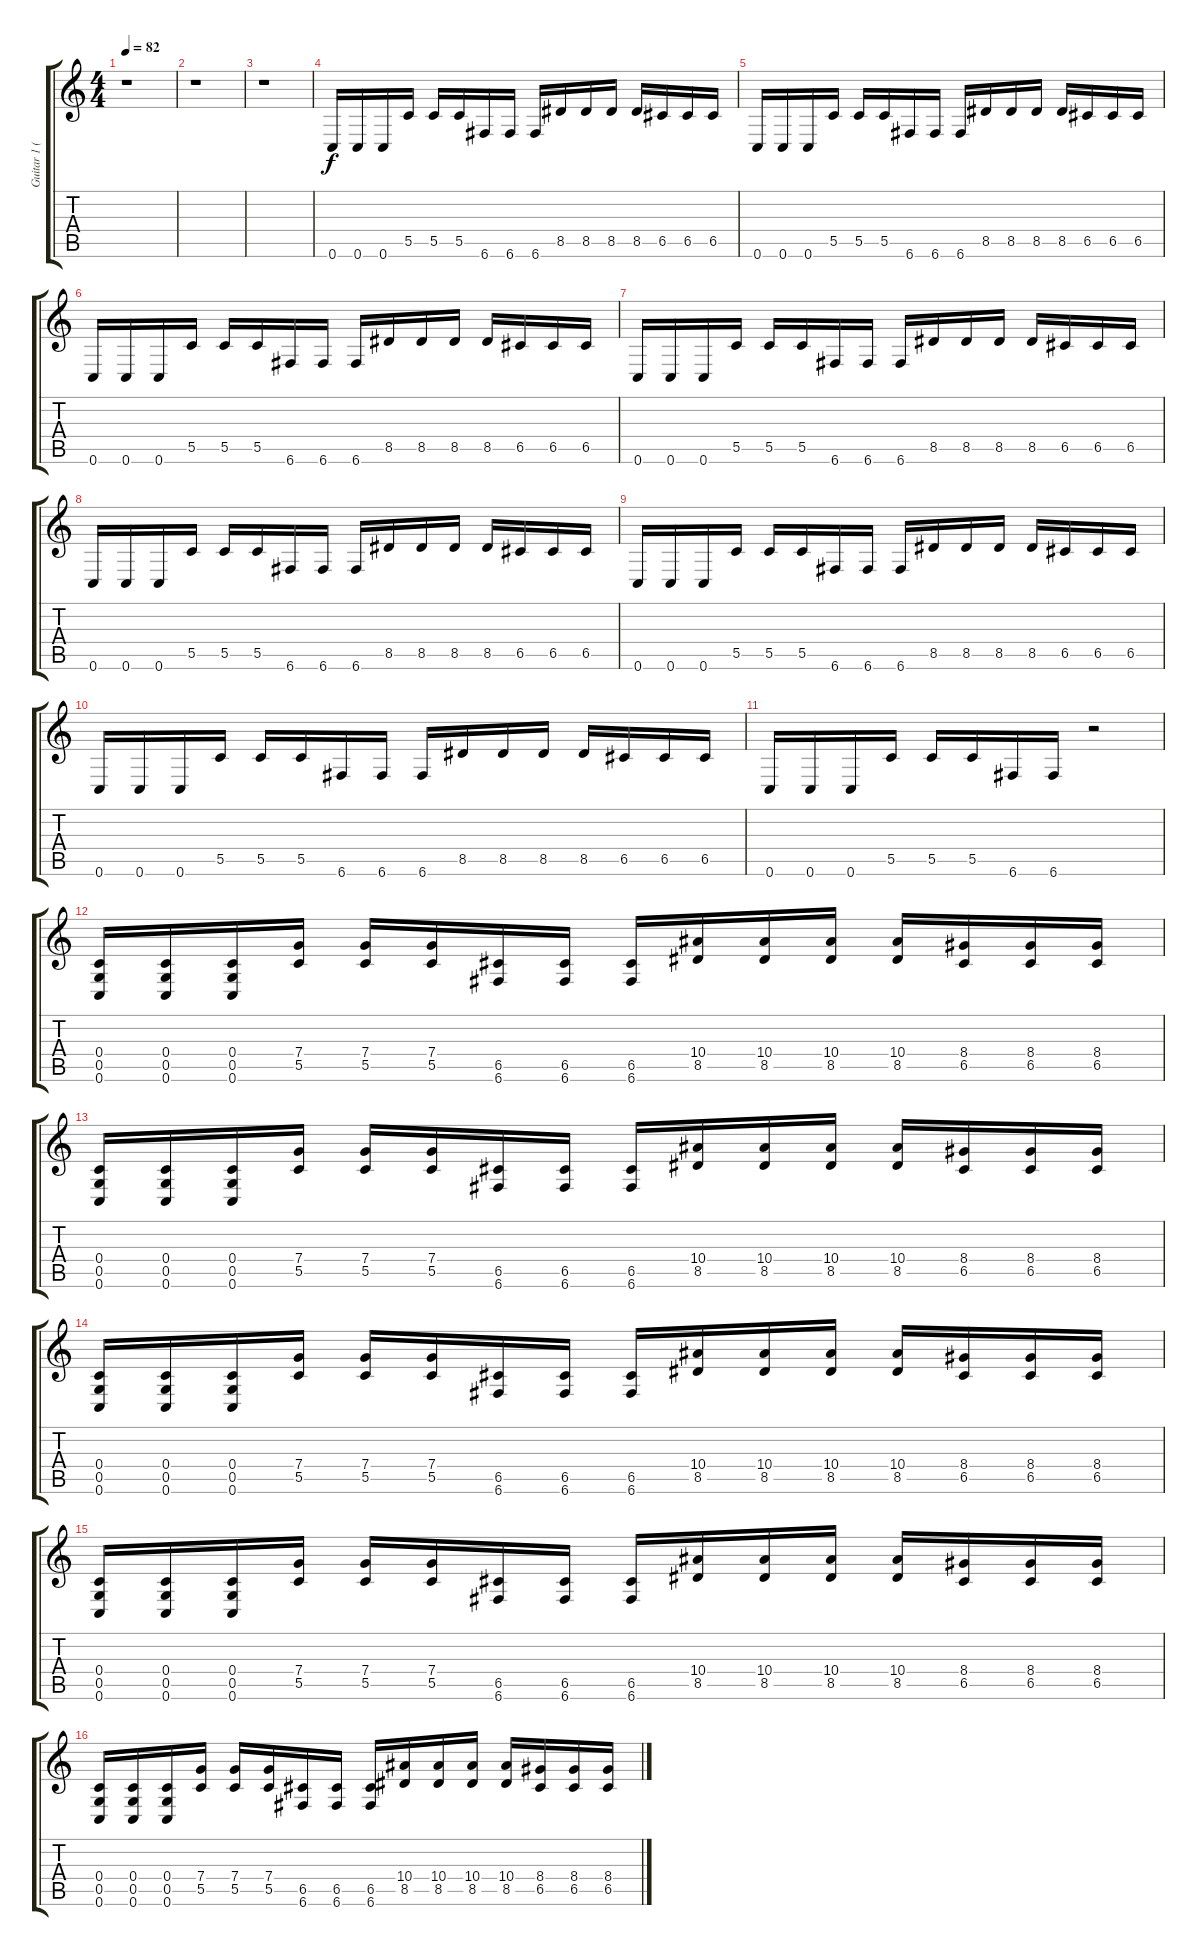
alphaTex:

\track ("Guitar 1 (Heavy Distortion)" "Guitar 1 (") {instrument distortionguitar}
\staff {score tabs}
\tuning (D4 A3 F3 C3 G2 C2) {hide}
\ts (4 4)
\tempo 82
\clef g2
\ks c
r.1{dy f} |
r.1 |
r.1 |
0.6.16 0.6.16 0.6.16 5.5.16 5.5.16 5.5.16 6.6.16 6.6.16 6.6.16 8.5.16 8.5.16 8.5.16 8.5.16 6.5.16 6.5.16 6.5.16 |
0.6.16 0.6.16 0.6.16 5.5.16 5.5.16 5.5.16 6.6.16 6.6.16 6.6.16 8.5.16 8.5.16 8.5.16 8.5.16 6.5.16 6.5.16 6.5.16 |
0.6.16 0.6.16 0.6.16 5.5.16 5.5.16 5.5.16 6.6.16 6.6.16 6.6.16 8.5.16 8.5.16 8.5.16 8.5.16 6.5.16 6.5.16 6.5.16 |
0.6.16 0.6.16 0.6.16 5.5.16 5.5.16 5.5.16 6.6.16 6.6.16 6.6.16 8.5.16 8.5.16 8.5.16 8.5.16 6.5.16 6.5.16 6.5.16 |
0.6.16 0.6.16 0.6.16 5.5.16 5.5.16 5.5.16 6.6.16 6.6.16 6.6.16 8.5.16 8.5.16 8.5.16 8.5.16 6.5.16 6.5.16 6.5.16 |
0.6.16 0.6.16 0.6.16 5.5.16 5.5.16 5.5.16 6.6.16 6.6.16 6.6.16 8.5.16 8.5.16 8.5.16 8.5.16 6.5.16 6.5.16 6.5.16 |
0.6.16 0.6.16 0.6.16 5.5.16 5.5.16 5.5.16 6.6.16 6.6.16 6.6.16 8.5.16 8.5.16 8.5.16 8.5.16 6.5.16 6.5.16 6.5.16 |
0.6.16 0.6.16 0.6.16 5.5.16 5.5.16 5.5.16 6.6.16 6.6.16 r.2{volume 16} |
(0.4 0.5 0.6).16 (0.4 0.5 0.6).16 (0.4 0.5 0.6).16 (7.4 5.5).16 (7.4 5.5).16 (7.4 5.5).16 (6.5 6.6).16 (6.5 6.6).16 (6.5 6.6).16 (10.4 8.5).16 (10.4 8.5).16 (10.4 8.5).16 (10.4 8.5).16 (8.4 6.5).16 (8.4 6.5).16 (8.4 6.5).16 |
(0.4 0.5 0.6).16 (0.4 0.5 0.6).16 (0.4 0.5 0.6).16 (7.4 5.5).16 (7.4 5.5).16 (7.4 5.5).16 (6.5 6.6).16 (6.5 6.6).16 (6.5 6.6).16 (10.4 8.5).16 (10.4 8.5).16 (10.4 8.5).16 (10.4 8.5).16 (8.4 6.5).16 (8.4 6.5).16 (8.4 6.5).16 |
(0.4 0.5 0.6).16 (0.4 0.5 0.6).16 (0.4 0.5 0.6).16 (7.4 5.5).16 (7.4 5.5).16 (7.4 5.5).16 (6.5 6.6).16 (6.5 6.6).16 (6.5 6.6).16 (10.4 8.5).16 (10.4 8.5).16 (10.4 8.5).16 (10.4 8.5).16 (8.4 6.5).16 (8.4 6.5).16 (8.4 6.5).16 |
(0.4 0.5 0.6).16 (0.4 0.5 0.6).16 (0.4 0.5 0.6).16 (7.4 5.5).16 (7.4 5.5).16 (7.4 5.5).16 (6.5 6.6).16 (6.5 6.6).16 (6.5 6.6).16 (10.4 8.5).16 (10.4 8.5).16 (10.4 8.5).16 (10.4 8.5).16 (8.4 6.5).16 (8.4 6.5).16 (8.4 6.5).16 |
(0.4 0.5 0.6).16 (0.4 0.5 0.6).16 (0.4 0.5 0.6).16 (7.4 5.5).16 (7.4 5.5).16 (7.4 5.5).16 (6.5 6.6).16 (6.5 6.6).16 (6.5 6.6).16 (10.4 8.5).16 (10.4 8.5).16 (10.4 8.5).16 (10.4 8.5).16 (8.4 6.5).16 (8.4 6.5).16 (8.4 6.5).16
